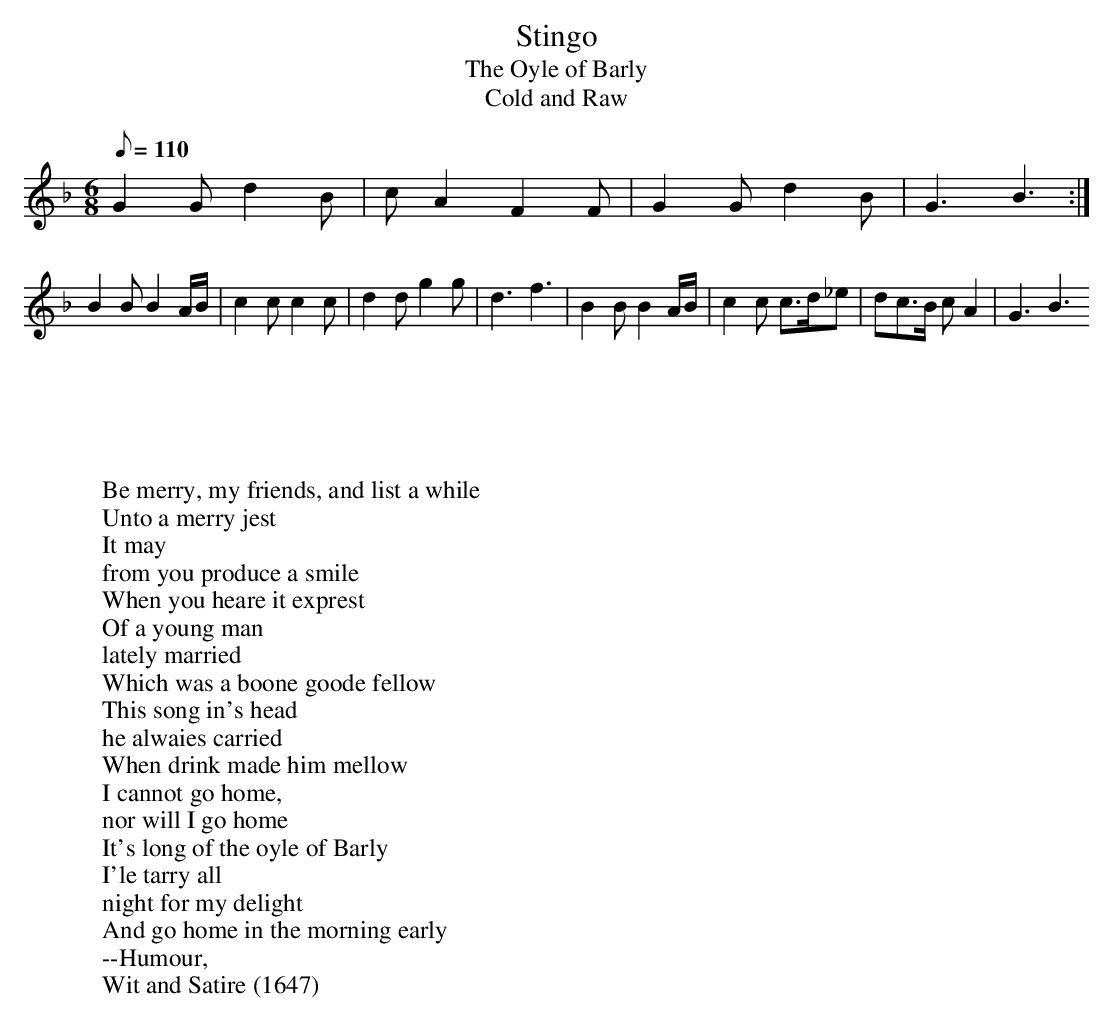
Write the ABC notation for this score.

X:1
T:Stingo
T:The Oyle of Barly
T:Cold and Raw
L:1/8
M:6/8
Q:110
W:Be merry, my friends, and list a while
W:Unto a merry jest
W:It may
W:from you produce a smile
W:When you heare it exprest
W:Of a young man
W:lately married
W:Which was a boone goode fellow
W:This song in's head
W:he alwaies carried
W:When drink made him mellow
W:I cannot go home,
W:nor will I go home
W:It's long of the oyle of Barly
W:I'le tarry all
W:night for my delight
W:And go home in the morning early
W:--Humour,
W:Wit and Satire (1647)
K:G dorian
G2G d2B|cA2 F2F|G2G d2B|G3 B3:|
B2B B2A/2B/2|c2c c2c|d2d g2g|d3 f3|B2B B2A/2B/2|c2c c>d_e|dc>B cA2|G3 B3
||
